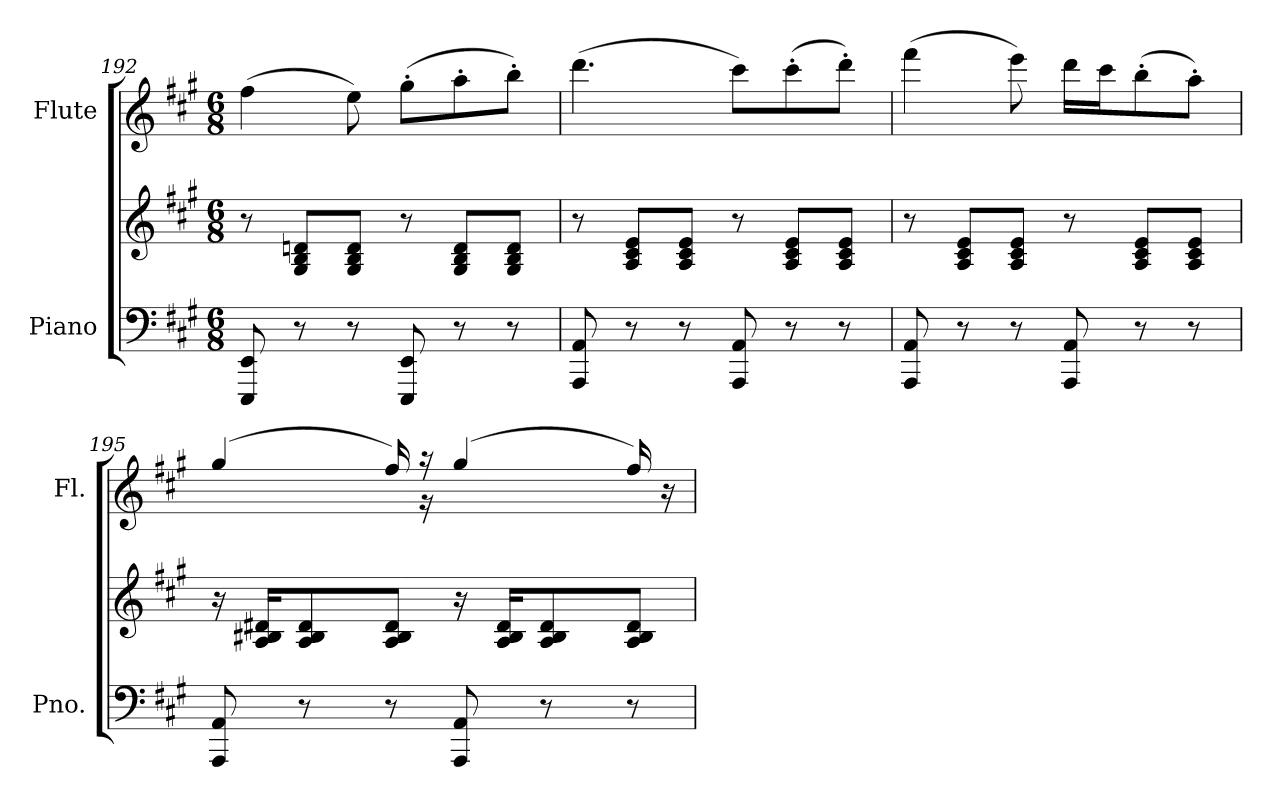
**kern	**kern	**kern
*part2	*part2	*part1
*staff3	*staff2	*staff1
*I"Piano	*	*I"Flute
*I'Pno.	*	*I'Fl.
!!LO:PB:g=z
*clefF4	*clefG2	*clefG2
*k[f#c#g#]	*k[f#c#g#]	*k[f#c#g#]
*A:	*A:	*A:
*M6/8	*M6/8	*M6/8
=192	=192	=192
8EEE/ 8EE/	8r	(4ff#\
8r	8G#/ 8B/ 8dn/L	.
8r	8G#/ 8B/ 8d/J	8ee\)
8EEE/ 8EE/	8r	(8gg#'\L
8r	8G#/ 8B/ 8d/L	8aa'\
8r	8G#/ 8B/ 8d/J	8bb'\J)
=193	=193	=193
8AAA/ 8AA/	8r	(4.ddd\
8r	8A/ 8c#/ 8e/L	.
8r	8A/ 8c#/ 8e/J	.
8AAA/ 8AA/	8r	8ccc#\L)
8r	8A/ 8c#/ 8e/L	(8ccc#'\
8r	8A/ 8c#/ 8e/J	8ddd'\J)
=194	=194	=194
8AAA/ 8AA/	8r	(4fff#\
8r	8A/ 8c#/ 8e/L	.
8r	8A/ 8c#/ 8e/J	8eee\)
8AAA/ 8AA/	8r	16ddd\LL
.	.	16ccc#\J
8r	8A/ 8c#/ 8e/L	(8bb'\
8r	8A/ 8c#/ 8e/J	8aa'\J)
!!LO:PB:g=z
=195	=195	=195
*	*	*^
8AAA/ 8AA/	16r	(4gg#/	32aayy
.	.	.	32gg#yy
.	16A/ 16B#X/ 16d#X/KL	.	32aayy
.	.	.	32gg#yy
8r	8A/ 8B#/ 8d#/	.	32aayy
.	.	.	32gg#yy
.	.	.	32aayy
.	.	.	32gg#yy
8r	8A/ 8B#/ 8d#/J	16ff#/)	16ryy
.	.	16r	16r
8AAA/ 8AA/	16r	(4gg#/	32aayy
.	.	.	32gg#yy
.	16A/ 16B#/ 16d#/KL	.	32aayy
.	.	.	32gg#yy
8r	8A/ 8B#/ 8d#/	.	32aayy
.	.	.	32gg#yy
.	.	.	32aayy
.	.	.	32gg#yy
8r	8A/ 8B#/ 8d#/J	16ff#/)	8ryy
.	.	16r	.
*	*	*v	*v
=	=	=
*-	*-	*-
